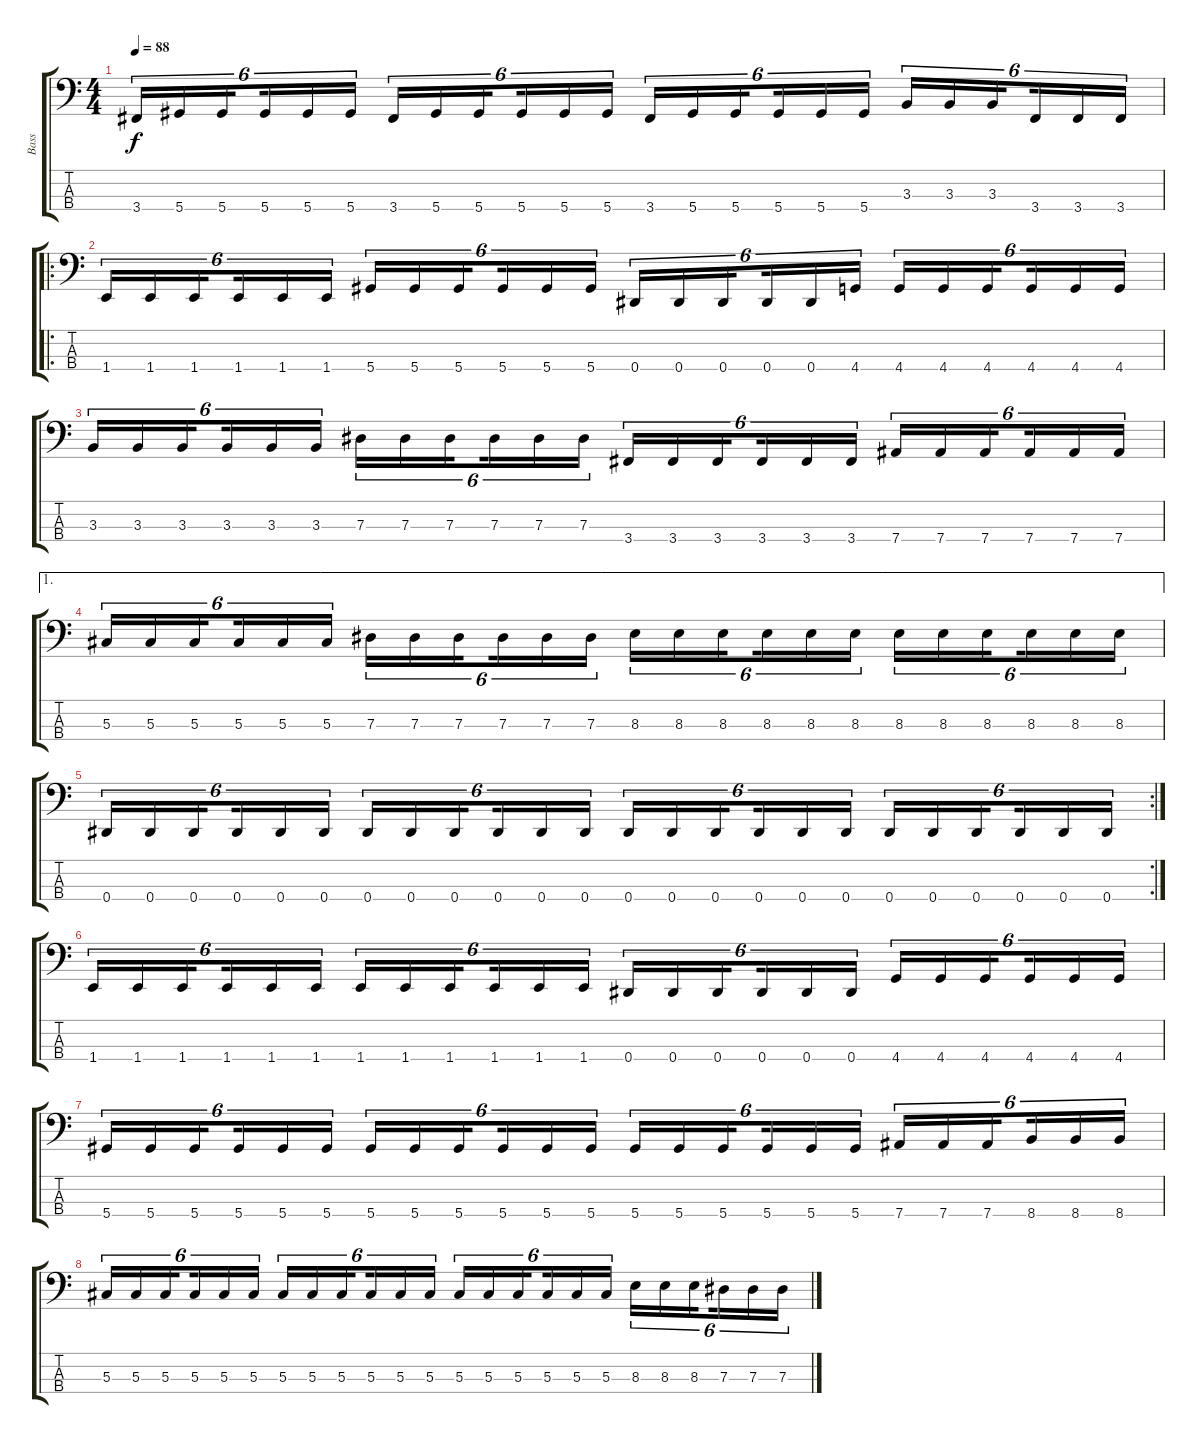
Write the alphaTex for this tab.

\track ("Bass" "Bass") {instrument electricbassfinger}
\staff {score tabs}
\tuning (Gb2 Db2 Ab1 Eb1) {hide}
\ts (4 4)
\tempo 88
\clef f4
\ks c
3.4.16{tu (6 4) dy f} 5.4.16{tu (6 4)} 5.4.16{tu (6 4) beam splitsecondary} 5.4.16{tu (6 4)} 5.4.16{tu (6 4)} 5.4.16{tu (6 4)} 3.4.16{tu (6 4)} 5.4.16{tu (6 4)} 5.4.16{tu (6 4) beam splitsecondary} 5.4.16{tu (6 4)} 5.4.16{tu (6 4)} 5.4.16{tu (6 4)} 3.4.16{tu (6 4)} 5.4.16{tu (6 4)} 5.4.16{tu (6 4) beam splitsecondary} 5.4.16{tu (6 4)} 5.4.16{tu (6 4)} 5.4.16{tu (6 4)} 3.3.16{tu (6 4)} 3.3.16{tu (6 4)} 3.3.16{tu (6 4) beam splitsecondary} 3.4.16{tu (6 4)} 3.4.16{tu (6 4)} 3.4.16{tu (6 4)} |
\ro
1.4.16{tu (6 4)} 1.4.16{tu (6 4)} 1.4.16{tu (6 4) beam splitsecondary} 1.4.16{tu (6 4)} 1.4.16{tu (6 4)} 1.4.16{tu (6 4)} 5.4.16{tu (6 4)} 5.4.16{tu (6 4)} 5.4.16{tu (6 4) beam splitsecondary} 5.4.16{tu (6 4)} 5.4.16{tu (6 4)} 5.4.16{tu (6 4)} 0.4.16{tu (6 4)} 0.4.16{tu (6 4)} 0.4.16{tu (6 4) beam splitsecondary} 0.4.16{tu (6 4)} 0.4.16{tu (6 4)} 4.4.16{tu (6 4)} 4.4.16{tu (6 4)} 4.4.16{tu (6 4)} 4.4.16{tu (6 4) beam splitsecondary} 4.4.16{tu (6 4)} 4.4.16{tu (6 4)} 4.4.16{tu (6 4)} |
3.3.16{tu (6 4)} 3.3.16{tu (6 4)} 3.3.16{tu (6 4) beam splitsecondary} 3.3.16{tu (6 4)} 3.3.16{tu (6 4)} 3.3.16{tu (6 4)} 7.3.16{tu (6 4)} 7.3.16{tu (6 4)} 7.3.16{tu (6 4) beam splitsecondary} 7.3.16{tu (6 4)} 7.3.16{tu (6 4)} 7.3.16{tu (6 4)} 3.4.16{tu (6 4)} 3.4.16{tu (6 4)} 3.4.16{tu (6 4) beam splitsecondary} 3.4.16{tu (6 4)} 3.4.16{tu (6 4)} 3.4.16{tu (6 4)} 7.4.16{tu (6 4)} 7.4.16{tu (6 4)} 7.4.16{tu (6 4) beam splitsecondary} 7.4.16{tu (6 4)} 7.4.16{tu (6 4)} 7.4.16{tu (6 4)} |
\ae 1
5.3.16{tu (6 4)} 5.3.16{tu (6 4)} 5.3.16{tu (6 4) beam splitsecondary} 5.3.16{tu (6 4)} 5.3.16{tu (6 4)} 5.3.16{tu (6 4)} 7.3.16{tu (6 4)} 7.3.16{tu (6 4)} 7.3.16{tu (6 4) beam splitsecondary} 7.3.16{tu (6 4)} 7.3.16{tu (6 4)} 7.3.16{tu (6 4)} 8.3.16{tu (6 4)} 8.3.16{tu (6 4)} 8.3.16{tu (6 4) beam splitsecondary} 8.3.16{tu (6 4)} 8.3.16{tu (6 4)} 8.3.16{tu (6 4)} 8.3.16{tu (6 4)} 8.3.16{tu (6 4)} 8.3.16{tu (6 4) beam splitsecondary} 8.3.16{tu (6 4)} 8.3.16{tu (6 4)} 8.3.16{tu (6 4)} |
\rc 2
0.4.16{tu (6 4)} 0.4.16{tu (6 4)} 0.4.16{tu (6 4) beam splitsecondary} 0.4.16{tu (6 4)} 0.4.16{tu (6 4)} 0.4.16{tu (6 4)} 0.4.16{tu (6 4)} 0.4.16{tu (6 4)} 0.4.16{tu (6 4) beam splitsecondary} 0.4.16{tu (6 4)} 0.4.16{tu (6 4)} 0.4.16{tu (6 4)} 0.4.16{tu (6 4)} 0.4.16{tu (6 4)} 0.4.16{tu (6 4) beam splitsecondary} 0.4.16{tu (6 4)} 0.4.16{tu (6 4)} 0.4.16{tu (6 4)} 0.4.16{tu (6 4)} 0.4.16{tu (6 4)} 0.4.16{tu (6 4) beam splitsecondary} 0.4.16{tu (6 4)} 0.4.16{tu (6 4)} 0.4.16{tu (6 4)} |
1.4.16{tu (6 4)} 1.4.16{tu (6 4)} 1.4.16{tu (6 4) beam splitsecondary} 1.4.16{tu (6 4)} 1.4.16{tu (6 4)} 1.4.16{tu (6 4)} 1.4.16{tu (6 4)} 1.4.16{tu (6 4)} 1.4.16{tu (6 4) beam splitsecondary} 1.4.16{tu (6 4)} 1.4.16{tu (6 4)} 1.4.16{tu (6 4)} 0.4.16{tu (6 4)} 0.4.16{tu (6 4)} 0.4.16{tu (6 4) beam splitsecondary} 0.4.16{tu (6 4)} 0.4.16{tu (6 4)} 0.4.16{tu (6 4)} 4.4.16{tu (6 4)} 4.4.16{tu (6 4)} 4.4.16{tu (6 4) beam splitsecondary} 4.4.16{tu (6 4)} 4.4.16{tu (6 4)} 4.4.16{tu (6 4)} |
5.4.16{tu (6 4)} 5.4.16{tu (6 4)} 5.4.16{tu (6 4) beam splitsecondary} 5.4.16{tu (6 4)} 5.4.16{tu (6 4)} 5.4.16{tu (6 4)} 5.4.16{tu (6 4)} 5.4.16{tu (6 4)} 5.4.16{tu (6 4) beam splitsecondary} 5.4.16{tu (6 4)} 5.4.16{tu (6 4)} 5.4.16{tu (6 4)} 5.4.16{tu (6 4)} 5.4.16{tu (6 4)} 5.4.16{tu (6 4) beam splitsecondary} 5.4.16{tu (6 4)} 5.4.16{tu (6 4)} 5.4.16{tu (6 4)} 7.4.16{tu (6 4)} 7.4.16{tu (6 4)} 7.4.16{tu (6 4) beam splitsecondary} 8.4.16{tu (6 4)} 8.4.16{tu (6 4)} 8.4.16{tu (6 4)} |
5.3.16{tu (6 4)} 5.3.16{tu (6 4)} 5.3.16{tu (6 4) beam splitsecondary} 5.3.16{tu (6 4)} 5.3.16{tu (6 4)} 5.3.16{tu (6 4)} 5.3.16{tu (6 4)} 5.3.16{tu (6 4)} 5.3.16{tu (6 4) beam splitsecondary} 5.3.16{tu (6 4)} 5.3.16{tu (6 4)} 5.3.16{tu (6 4)} 5.3.16{tu (6 4)} 5.3.16{tu (6 4)} 5.3.16{tu (6 4) beam splitsecondary} 5.3.16{tu (6 4)} 5.3.16{tu (6 4)} 5.3.16{tu (6 4)} 8.3.16{tu (6 4)} 8.3.16{tu (6 4)} 8.3.16{tu (6 4) beam splitsecondary} 7.3.16{tu (6 4)} 7.3.16{tu (6 4)} 7.3.16{tu (6 4)}
